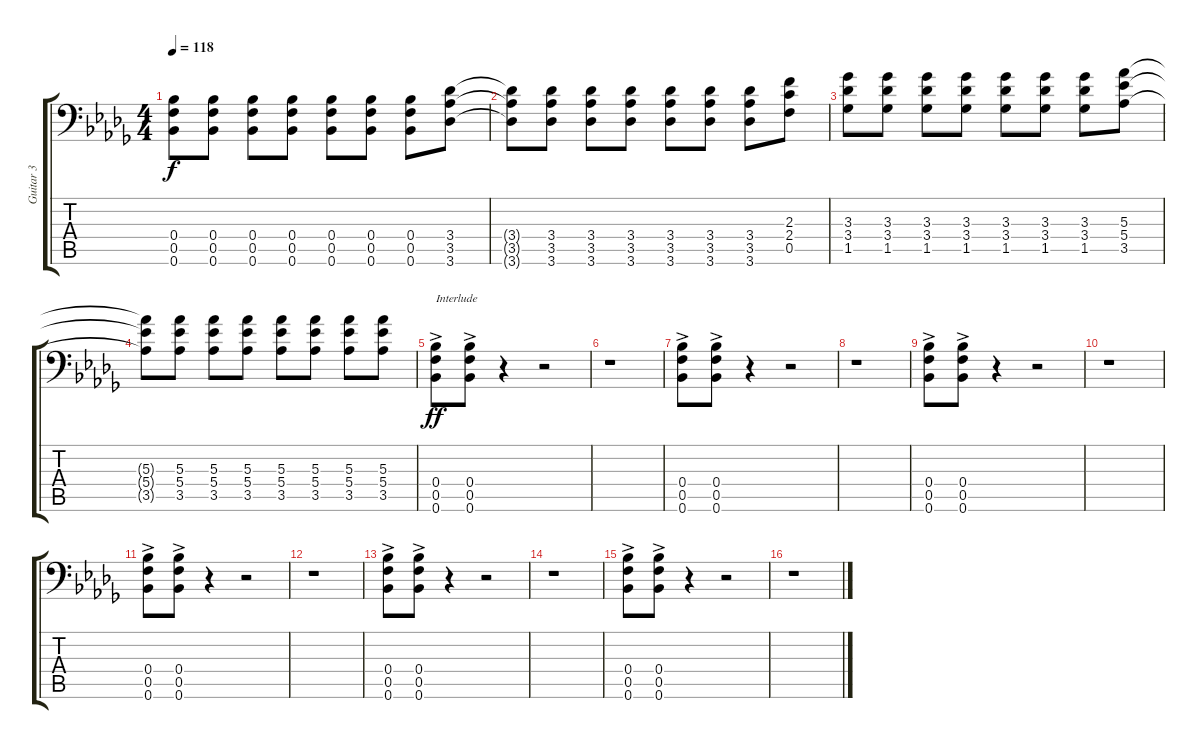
\track ("Guitar 3" "Guitar 3") {instrument distortionguitar}
\staff {score tabs}
\tuning (C4 G3 Eb3 Bb2 F2 Bb1) {hide}
\ts (4 4)
\tempo 118
\clef f4
\ks db
(0.4 0.5 0.6).8{dy f} (0.4 0.5 0.6).8 (0.4 0.5 0.6).8 (0.4 0.5 0.6).8 (0.4 0.5 0.6).8 (0.4 0.5 0.6).8 (0.4 0.5 0.6).8 (3.4 3.5 3.6).8 |
(3.4{t} 3.5{t} 3.6{t}).8 (3.4 3.5 3.6).8 (3.4 3.5 3.6).8 (3.4 3.5 3.6).8 (3.4 3.5 3.6).8 (3.4 3.5 3.6).8 (3.4 3.5 3.6).8 (2.3 2.4 0.5).8 |
(3.3 3.4 1.5).8 (3.3 3.4 1.5).8 (3.3 3.4 1.5).8 (3.3 3.4 1.5).8 (3.3 3.4 1.5).8 (3.3 3.4 1.5).8 (3.3 3.4 1.5).8 (5.3 5.4 3.5).8 |
(5.3{t} 5.4{t} 3.5{t}).8 (5.3 5.4 3.5).8 (5.3 5.4 3.5).8 (5.3 5.4 3.5).8 (5.3 5.4 3.5).8 (5.3 5.4 3.5).8 (5.3 5.4 3.5).8 (5.3 5.4 3.5).8 |
(0.4{ac} 0.5{ac} 0.6{ac}).8{txt "Interlude" dy ff} (0.4{ac} 0.5{ac} 0.6{ac}).8 r.4 r.2 |
r.1 |
(0.4{ac} 0.5{ac} 0.6{ac}).8 (0.4{ac} 0.5{ac} 0.6{ac}).8 r.4 r.2 |
r.1 |
(0.4{ac} 0.5{ac} 0.6{ac}).8 (0.4{ac} 0.5{ac} 0.6{ac}).8 r.4 r.2 |
r.1 |
(0.4{ac} 0.5{ac} 0.6{ac}).8 (0.4{ac} 0.5{ac} 0.6{ac}).8 r.4 r.2 |
r.1 |
(0.4{ac} 0.5{ac} 0.6{ac}).8 (0.4{ac} 0.5{ac} 0.6{ac}).8 r.4 r.2 |
r.1 |
(0.4{ac} 0.5{ac} 0.6{ac}).8 (0.4{ac} 0.5{ac} 0.6{ac}).8 r.4 r.2 |
r.1
